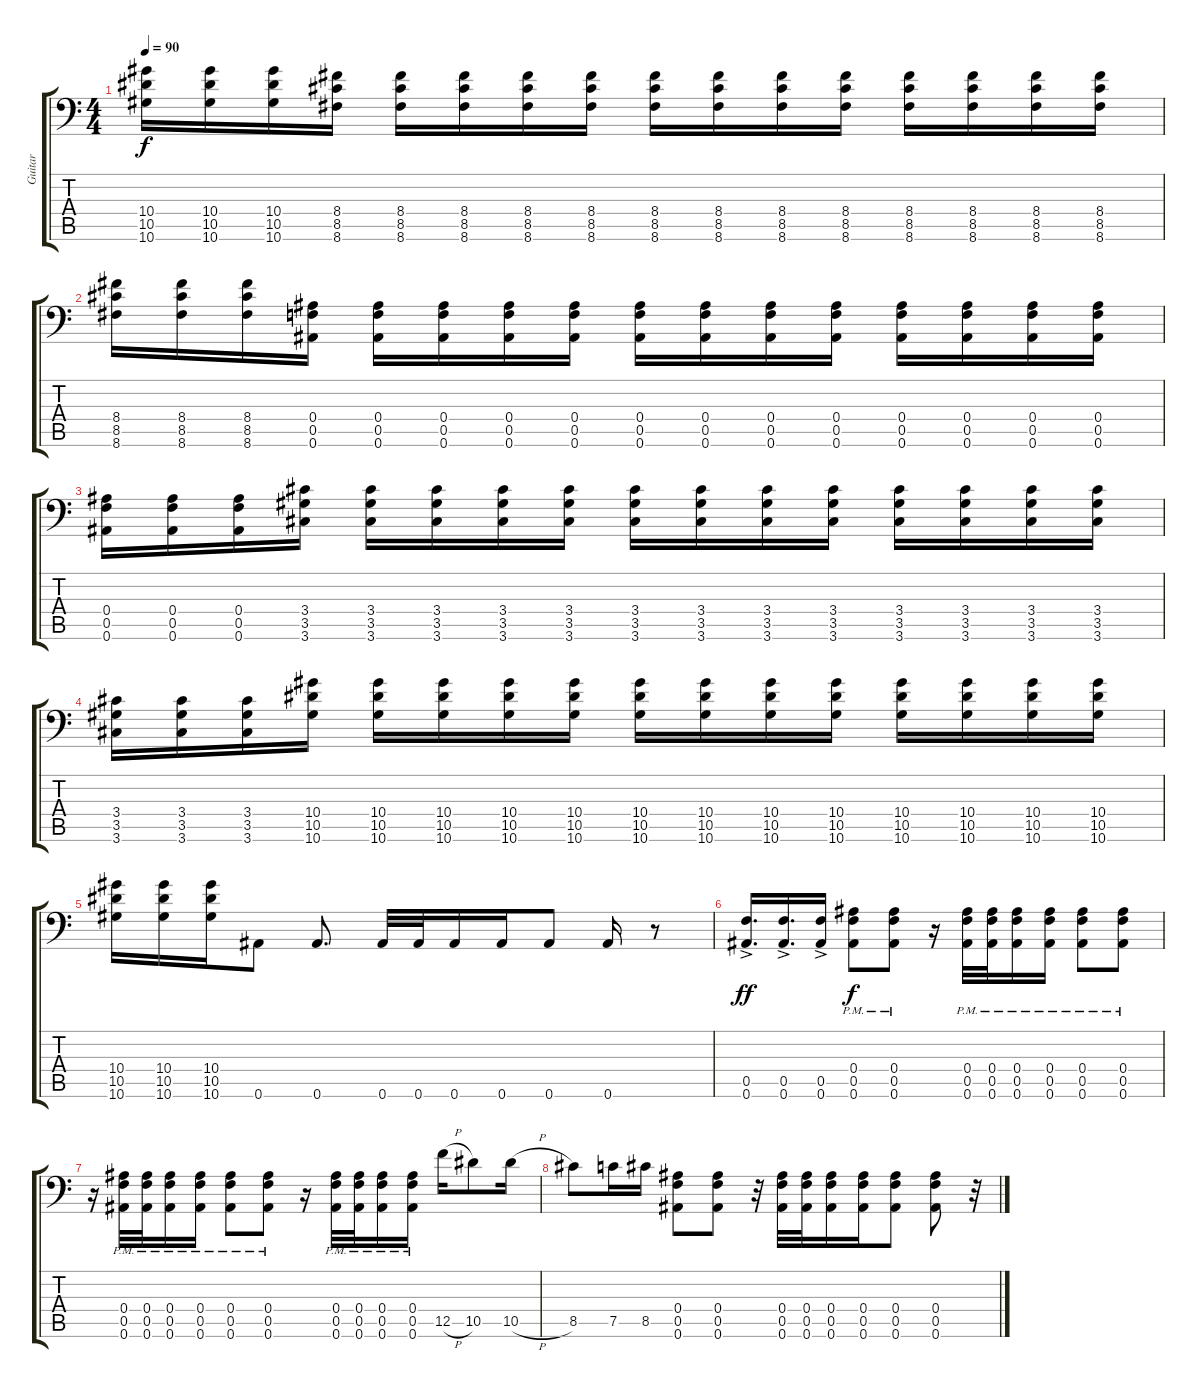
\track ("Guitar" "Guitar") {instrument distortionguitar}
\staff {score tabs}
\tuning (C4 G3 Eb3 Bb2 F2 Bb1) {hide}
\ts (4 4)
\tempo 90
\clef f4
\ks c
(10.4 10.5 10.6).16{dy f} (10.4 10.5 10.6).16 (10.4 10.5 10.6).16 (8.4 8.5 8.6).16 (8.4 8.5 8.6).16 (8.4 8.5 8.6).16 (8.4 8.5 8.6).16 (8.4 8.5 8.6).16 (8.4 8.5 8.6).16 (8.4 8.5 8.6).16 (8.4 8.5 8.6).16 (8.4 8.5 8.6).16 (8.4 8.5 8.6).16 (8.4 8.5 8.6).16 (8.4 8.5 8.6).16 (8.4 8.5 8.6).16 |
(8.4 8.5 8.6).16 (8.4 8.5 8.6).16 (8.4 8.5 8.6).16 (0.4 0.5 0.6).16 (0.4 0.5 0.6).16 (0.4 0.5 0.6).16 (0.4 0.5 0.6).16 (0.4 0.5 0.6).16 (0.4 0.5 0.6).16 (0.4 0.5 0.6).16 (0.4 0.5 0.6).16 (0.4 0.5 0.6).16 (0.4 0.5 0.6).16 (0.4 0.5 0.6).16 (0.4 0.5 0.6).16 (0.4 0.5 0.6).16 |
(0.4 0.5 0.6).16 (0.4 0.5 0.6).16 (0.4 0.5 0.6).16 (3.4 3.5 3.6).16 (3.4 3.5 3.6).16 (3.4 3.5 3.6).16 (3.4 3.5 3.6).16 (3.4 3.5 3.6).16 (3.4 3.5 3.6).16 (3.4 3.5 3.6).16 (3.4 3.5 3.6).16 (3.4 3.5 3.6).16 (3.4 3.5 3.6).16 (3.4 3.5 3.6).16 (3.4 3.5 3.6).16 (3.4 3.5 3.6).16 |
(3.4 3.5 3.6).16 (3.4 3.5 3.6).16 (3.4 3.5 3.6).16 (10.4 10.5 10.6).16 (10.4 10.5 10.6).16 (10.4 10.5 10.6).16 (10.4 10.5 10.6).16 (10.4 10.5 10.6).16 (10.4 10.5 10.6).16 (10.4 10.5 10.6).16 (10.4 10.5 10.6).16 (10.4 10.5 10.6).16 (10.4 10.5 10.6).16 (10.4 10.5 10.6).16 (10.4 10.5 10.6).16 (10.4 10.5 10.6).16 |
(10.4 10.5 10.6).16 (10.4 10.5 10.6).16 (10.4 10.5 10.6).16 0.6.8 0.6.8{d} 0.6.32 0.6.32 0.6.16 0.6.16 0.6.8 0.6.16 r.8 |
(0.5{ac} 0.6{ac}).16{d dy ff} (0.5{ac} 0.6{ac}).16{d} (0.5{ac} 0.6{ac}).16 (0.4{pm} 0.5{pm} 0.6{pm}).8{dy f} (0.4{pm} 0.5{pm} 0.6{pm}).8 r.16 (0.4{pm} 0.5{pm} 0.6{pm}).32 (0.4{pm} 0.5{pm} 0.6{pm}).32 (0.4{pm} 0.5{pm} 0.6{pm}).16 (0.4{pm} 0.5{pm} 0.6{pm}).16 (0.4{pm} 0.5{pm} 0.6{pm}).8 (0.4{pm} 0.5{pm} 0.6{pm}).8 |
r.16 (0.4{pm} 0.5{pm} 0.6{pm}).32 (0.4{pm} 0.5{pm} 0.6{pm}).32 (0.4{pm} 0.5{pm} 0.6{pm}).16 (0.4{pm} 0.5{pm} 0.6{pm}).16 (0.4{pm} 0.5{pm} 0.6{pm}).8 (0.4{pm} 0.5{pm} 0.6{pm}).8 r.16 (0.4{pm} 0.5{pm} 0.6{pm}).32 (0.4{pm} 0.5{pm} 0.6{pm}).32 (0.4{pm} 0.5{pm} 0.6{pm}).16 (0.4{pm} 0.5{pm} 0.6{pm}).16 12.5{h}.16 10.5.8 10.5{h}.16 |
8.5.8 7.5.16 8.5.16 (0.4 0.5 0.6).8 (0.4 0.5 0.6).8 r.32 (0.4 0.5 0.6).32 (0.4 0.5 0.6).32 (0.4 0.5 0.6).16 (0.4 0.5 0.6).16 (0.4 0.5 0.6).8 (0.4 0.5 0.6).8 r.32
